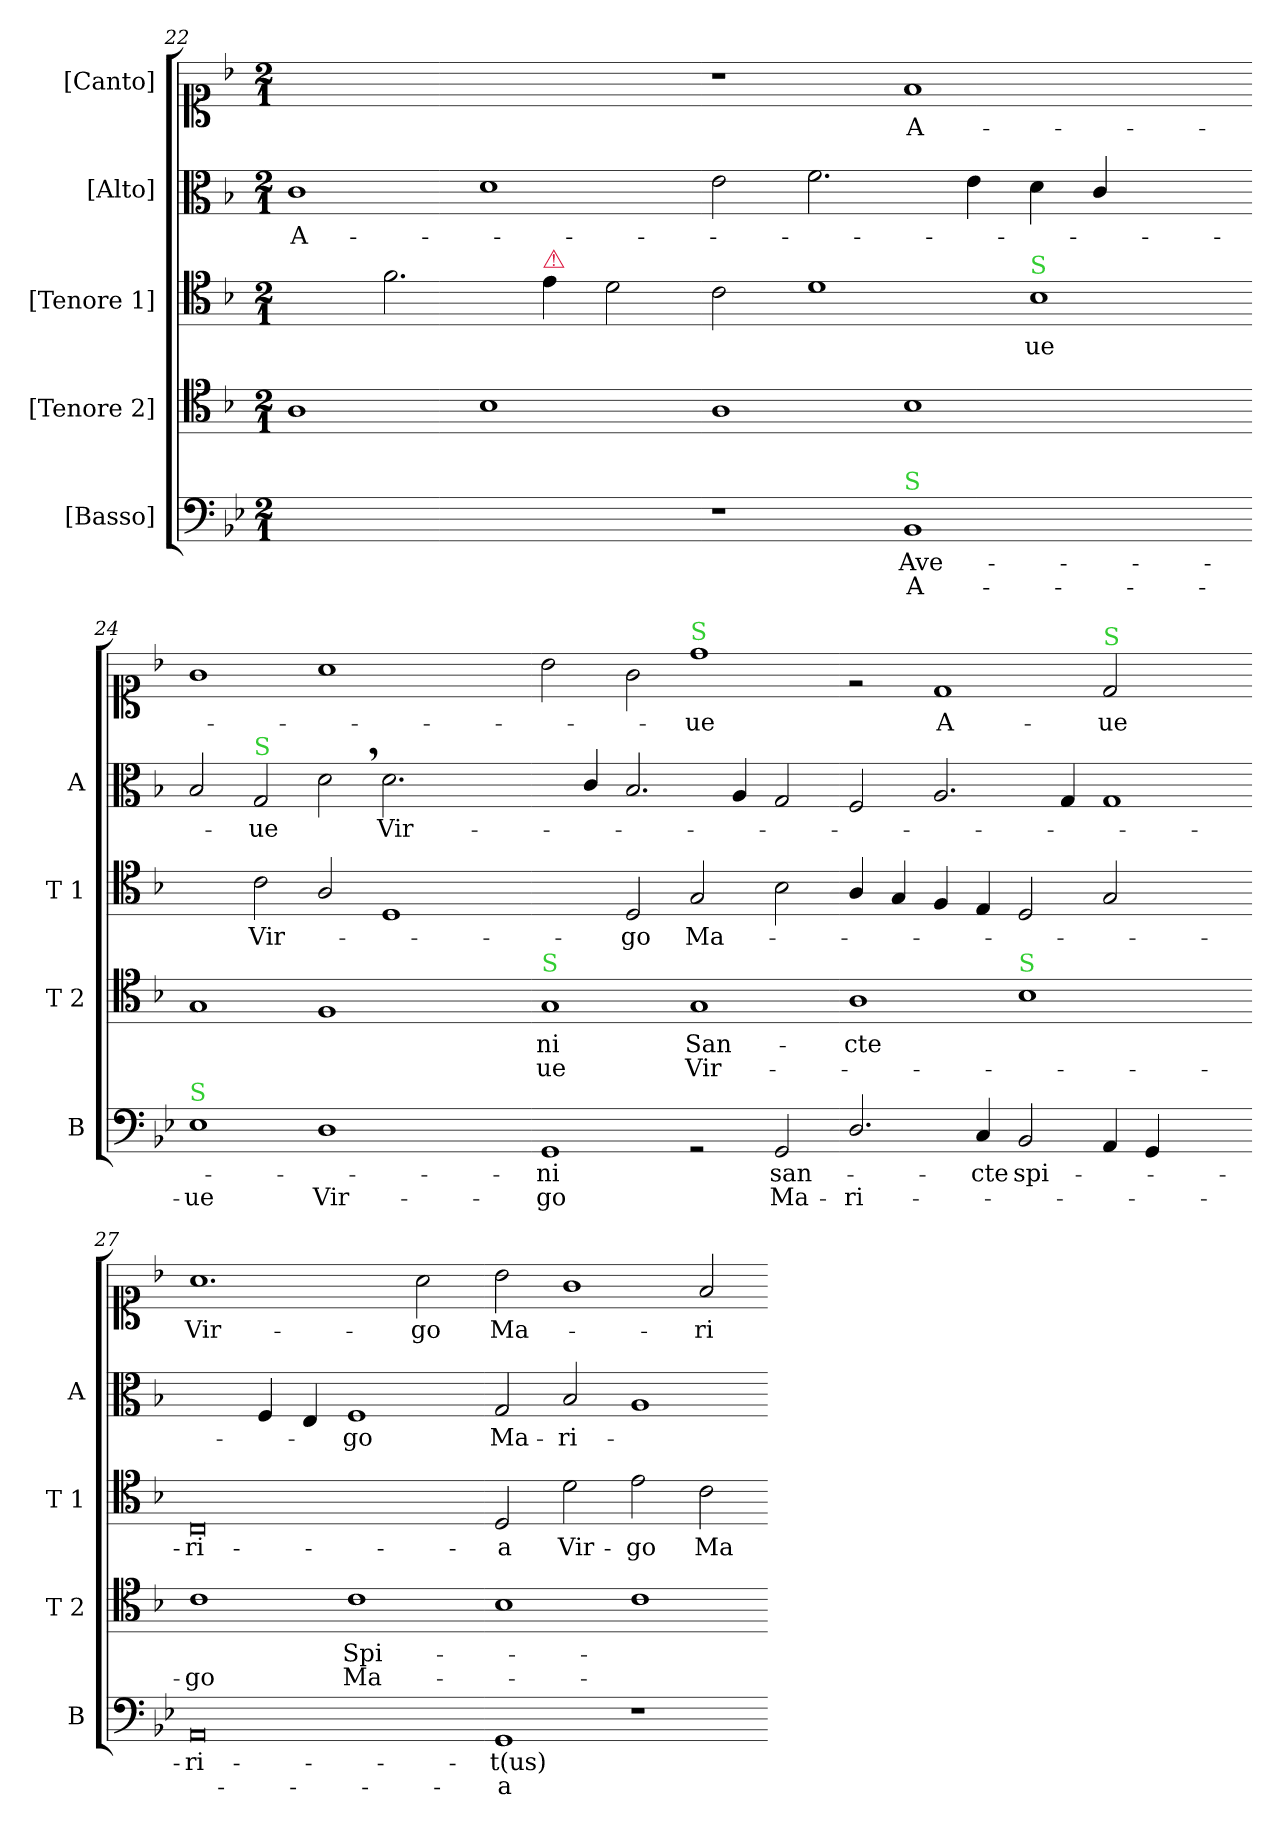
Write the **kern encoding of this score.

**kern	**text	**text	**kern	**text	**text	**kern	**text	**kern	**text	**kern	**text
*part5	*part5	*part5	*part4	*part4	*part4	*part3	*part3	*part2	*part2	*part1	*part1
*staff5	*staff5	*staff5	*staff4	*staff4	*staff4	*staff3	*staff3	*staff2	*staff2	*staff1	*staff1
*I"[Basso]	*	*	*I"[Tenore 2]	*	*	*I"[Tenore 1]	*	*I"[Alto]	*	*I"[Canto]	*
*I'B	*	*	*I'T 2	*	*	*I'T 1	*	*I'A	*	*	*
*clefF4	*	*	*clefC4	*	*	*clefC4	*	*clefC3	*	*clefC1	*
*k[b-e-]	*	*	*k[b-]	*	*	*k[b-]	*	*k[b-]	*	*k[b-]	*
*M2/1	*	*	*M2/1	*	*	*M2/1	*	*M2/1	*	*M2/1	*
=22	=22	=22	=22	=22	=22	=22	=22	=22	=22	=22	=22
0ryy	.	.	1A	.	.	2ryy	.	1c	A-	0ryy	.
.	.	.	.	.	.	2.f\	.	.	.	.	.
.	.	.	1B-	.	.	.	.	1d	.	.	.
!	!	!	!	!	!	!LO:TX:a:color=crimson:t=⚠	!	!	!	!	!
.	.	.	.	.	.	4e\	.	.	.	.	.
.	.	.	.	.	.	2d\	.	.	.	.	.
=23-	=23-	=23-	=23-	=23-	=23-	=23-	=23-	=23-	=23-	=23-	=23-
1r	.	.	1A	.	.	2c\	.	2e\	.	1r	.
.	.	.	.	.	.	1d	.	2.f\	.	.	.
!LO:TX:a:color=limegreen:t=S	!	!	!	!	!	!	!	!	!	!	!
1BB-	Ave-	A-	1B-	.	.	.	.	.	.	1f	A-
.	.	.	.	.	.	.	.	4e\	.	.	.
!	!	!	!	!	!	!LO:TX:a:color=limegreen:t=S	!	!	!	!	!
.	.	.	.	.	.	1B-\	-ue	4d\	.	.	.
.	.	.	.	.	.	.	.	4c/	.	.	.
2ryy	.	.	2ryy	.	.	.	.	2ryy	.	2ryy	.
=24-	=24-	=24-	=24-	=24-	=24-	=24-	=24-	=24-	=24-	=24-	=24-
!LO:TX:a:color=limegreen:t=S	!	!	!	!	!	!	!	!	!	!	!
1E-	.	ue	1G	.	.	2ryy	.	2B-/	.	1g	.
!	!	!	!	!	!	!	!	!LO:TX:a:color=limegreen:t=S	!	!	!
.	.	.	.	.	.	2c\	Vir-	2G/	ue	.	.
1D	.	Vir-	1F	.	.	2A/	.	2d,<\	.	1a	.
.	.	.	.	.	.	1D/	.	2.d\	Vir-	.	.
2ryy	.	.	2ryy	.	.	.	.	.	.	2ryy	.
.	.	.	.	.	.	.	.	4ryy	.	.	.
=25-	=25-	=25-	=25-	=25-	=25-	=25-	=25-	=25-	=25-	=25-	=25-
!	!	!	!LO:TX:a:color=limegreen:t=S	!	!	!	!	!	!	!	!
1GG	-ni	-go	1G	-ni	-ue	2ryy	.	4ryy	.	2b-\	.
.	.	.	.	.	.	.	.	4c/	.	.	.
.	.	.	.	.	.	2D/	-go	2.B-/	.	2g\	.
!	!	!	!	!	!	!	!	!	!	!LO:TX:a:color=limegreen:t=S	!
2rGG	.	.	1G	San-	Vir-	2G/	Ma-	.	.	1dd	-ue
.	.	.	.	.	.	.	.	4A/	.	.	.
2GG/	san-	Ma-	.	.	.	2B-\	.	2G/	.	.	.
=26-	=26-	=26-	=26-	=26-	=26-	=26-	=26-	=26-	=26-	=26-	=26-
2.D/	.	-ri-	1A	-cte	.	4A/	.	2F/	.	2re	.
.	.	.	.	.	.	4G/	.	.	.	.	.
.	.	.	.	.	.	4F/	.	2.A/	.	1d	A-
4C/	-cte	.	.	.	.	4E/	.	.	.	.	.
!	!	!	!LO:TX:a:color=limegreen:t=S	!	!	!	!	!	!	!	!
2BB-/	spi-	.	1B-	.	.	2D/	.	.	.	.	.
.	.	.	.	.	.	.	.	4G/	.	.	.
!	!	!	!	!	!	!	!	!	!	!LO:TX:a:color=limegreen:t=S	!
4AA/	.	.	.	.	.	2G/	.	1G/	.	2d/	-ue
4GG/	.	.	.	.	.	.	.	.	.	.	.
2ryy	.	.	2ryy	.	.	2ryy	.	.	.	2ryy	.
=27-	=27-	=27-	=27-	=27-	=27-	=27-	=27-	=27-	=27-	=27-	=27-
0AA	-ri-	.	1c	.	-go	0C	-ri-	2ryy	.	1.a	Vir-
.	.	.	.	.	.	.	.	4F/	.	.	.
.	.	.	.	.	.	.	.	4E/	.	.	.
.	.	.	1c	Spi-	Ma-	.	.	1F	-go	.	.
.	.	.	.	.	.	.	.	.	.	2a\	-go
=28-	=28-	=28-	=28-	=28-	=28-	=28-	=28-	=28-	=28-	=28-	=28-
1GG	-t(us)	-a	1B-	.	.	2D/	-a	2G/	Ma-	2b-\	Ma-
.	.	.	.	.	.	2d\	Vir-	2B-/	-ri-	1g	.
1r	.	.	1c	.	.	2e\	-go	1A	.	.	.
.	.	.	.	.	.	2c\	Ma-	.	.	2f/	-ri-
=-	=-	=-	=-	=-	=-	=-	=-	=-	=-	=-	=-
*-	*-	*-	*-	*-	*-	*-	*-	*-	*-	*-	*-
